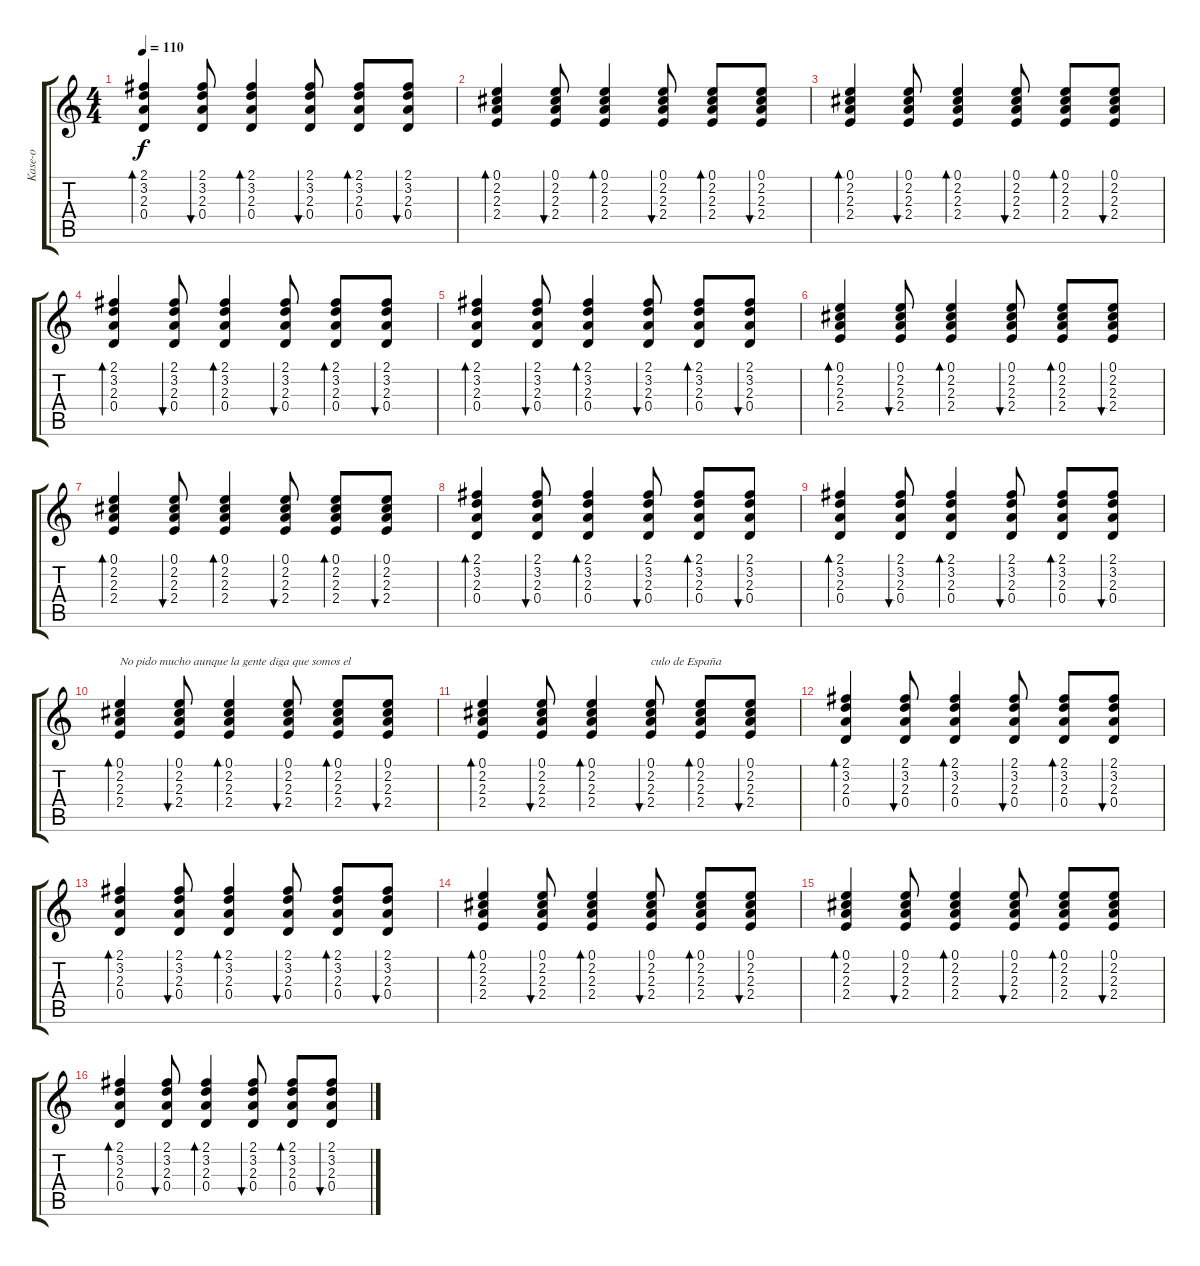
\track ("Kase-o" "Kase-o") {instrument acousticguitarnylon}
\staff {score tabs}
\tuning (E4 B3 G3 D3 A2 E2) {hide}
\ts (4 4)
\tempo 110
\clef g2
\ks c
(2.1 3.2 2.3 0.4).4{bd 60 dy f} (2.1 3.2 2.3 0.4).8{bu 60} (2.1 3.2 2.3 0.4).4{bd 60} (2.1 3.2 2.3 0.4).8{bu 60} (2.1 3.2 2.3 0.4).8{bd 60} (2.1 3.2 2.3 0.4).8{bu 60} |
(0.1 2.2 2.3 2.4).4{bd 60} (0.1 2.2 2.3 2.4).8{bu 60} (0.1 2.2 2.3 2.4).4{bd 60} (0.1 2.2 2.3 2.4).8{bu 60} (0.1 2.2 2.3 2.4).8{bd 60} (0.1 2.2 2.3 2.4).8{bu 60} |
(0.1 2.2 2.3 2.4).4{bd 60} (0.1 2.2 2.3 2.4).8{bu 60} (0.1 2.2 2.3 2.4).4{bd 60} (0.1 2.2 2.3 2.4).8{bu 60} (0.1 2.2 2.3 2.4).8{bd 60} (0.1 2.2 2.3 2.4).8{bu 60} |
(2.1 3.2 2.3 0.4).4{bd 60} (2.1 3.2 2.3 0.4).8{bu 60} (2.1 3.2 2.3 0.4).4{bd 60} (2.1 3.2 2.3 0.4).8{bu 60} (2.1 3.2 2.3 0.4).8{bd 60} (2.1 3.2 2.3 0.4).8{bu 60} |
(2.1 3.2 2.3 0.4).4{bd 60} (2.1 3.2 2.3 0.4).8{bu 60} (2.1 3.2 2.3 0.4).4{bd 60} (2.1 3.2 2.3 0.4).8{bu 60} (2.1 3.2 2.3 0.4).8{bd 60} (2.1 3.2 2.3 0.4).8{bu 60} |
(0.1 2.2 2.3 2.4).4{bd 60} (0.1 2.2 2.3 2.4).8{bu 60} (0.1 2.2 2.3 2.4).4{bd 60} (0.1 2.2 2.3 2.4).8{bu 60} (0.1 2.2 2.3 2.4).8{bd 60} (0.1 2.2 2.3 2.4).8{bu 60} |
(0.1 2.2 2.3 2.4).4{bd 60} (0.1 2.2 2.3 2.4).8{bu 60} (0.1 2.2 2.3 2.4).4{bd 60} (0.1 2.2 2.3 2.4).8{bu 60} (0.1 2.2 2.3 2.4).8{bd 60} (0.1 2.2 2.3 2.4).8{bu 60} |
(2.1 3.2 2.3 0.4).4{bd 60} (2.1 3.2 2.3 0.4).8{bu 60} (2.1 3.2 2.3 0.4).4{bd 60} (2.1 3.2 2.3 0.4).8{bu 60} (2.1 3.2 2.3 0.4).8{bd 60} (2.1 3.2 2.3 0.4).8{bu 60} |
(2.1 3.2 2.3 0.4).4{bd 60} (2.1 3.2 2.3 0.4).8{bu 60} (2.1 3.2 2.3 0.4).4{bd 60} (2.1 3.2 2.3 0.4).8{bu 60} (2.1 3.2 2.3 0.4).8{bd 60} (2.1 3.2 2.3 0.4).8{bu 60} |
(0.1 2.2 2.3 2.4).4{bd 60 txt "No pido mucho aunque la gente diga que somos el "} (0.1 2.2 2.3 2.4).8{bu 60} (0.1 2.2 2.3 2.4).4{bd 60} (0.1 2.2 2.3 2.4).8{bu 60} (0.1 2.2 2.3 2.4).8{bd 60} (0.1 2.2 2.3 2.4).8{bu 60} |
(0.1 2.2 2.3 2.4).4{bd 60} (0.1 2.2 2.3 2.4).8{bu 60} (0.1 2.2 2.3 2.4).4{bd 60} (0.1 2.2 2.3 2.4).8{bu 60 txt "culo de España"} (0.1 2.2 2.3 2.4).8{bd 60} (0.1 2.2 2.3 2.4).8{bu 60} |
(2.1 3.2 2.3 0.4).4{bd 60} (2.1 3.2 2.3 0.4).8{bu 60} (2.1 3.2 2.3 0.4).4{bd 60} (2.1 3.2 2.3 0.4).8{bu 60} (2.1 3.2 2.3 0.4).8{bd 60} (2.1 3.2 2.3 0.4).8{bu 60} |
(2.1 3.2 2.3 0.4).4{bd 60} (2.1 3.2 2.3 0.4).8{bu 60} (2.1 3.2 2.3 0.4).4{bd 60} (2.1 3.2 2.3 0.4).8{bu 60} (2.1 3.2 2.3 0.4).8{bd 60} (2.1 3.2 2.3 0.4).8{bu 60} |
(0.1 2.2 2.3 2.4).4{bd 60} (0.1 2.2 2.3 2.4).8{bu 60} (0.1 2.2 2.3 2.4).4{bd 60} (0.1 2.2 2.3 2.4).8{bu 60} (0.1 2.2 2.3 2.4).8{bd 60} (0.1 2.2 2.3 2.4).8{bu 60} |
(0.1 2.2 2.3 2.4).4{bd 60} (0.1 2.2 2.3 2.4).8{bu 60} (0.1 2.2 2.3 2.4).4{bd 60} (0.1 2.2 2.3 2.4).8{bu 60} (0.1 2.2 2.3 2.4).8{bd 60} (0.1 2.2 2.3 2.4).8{bu 60} |
(2.1 3.2 2.3 0.4).4{bd 60} (2.1 3.2 2.3 0.4).8{bu 60} (2.1 3.2 2.3 0.4).4{bd 60} (2.1 3.2 2.3 0.4).8{bu 60} (2.1 3.2 2.3 0.4).8{bd 60} (2.1 3.2 2.3 0.4).8{bu 60}
